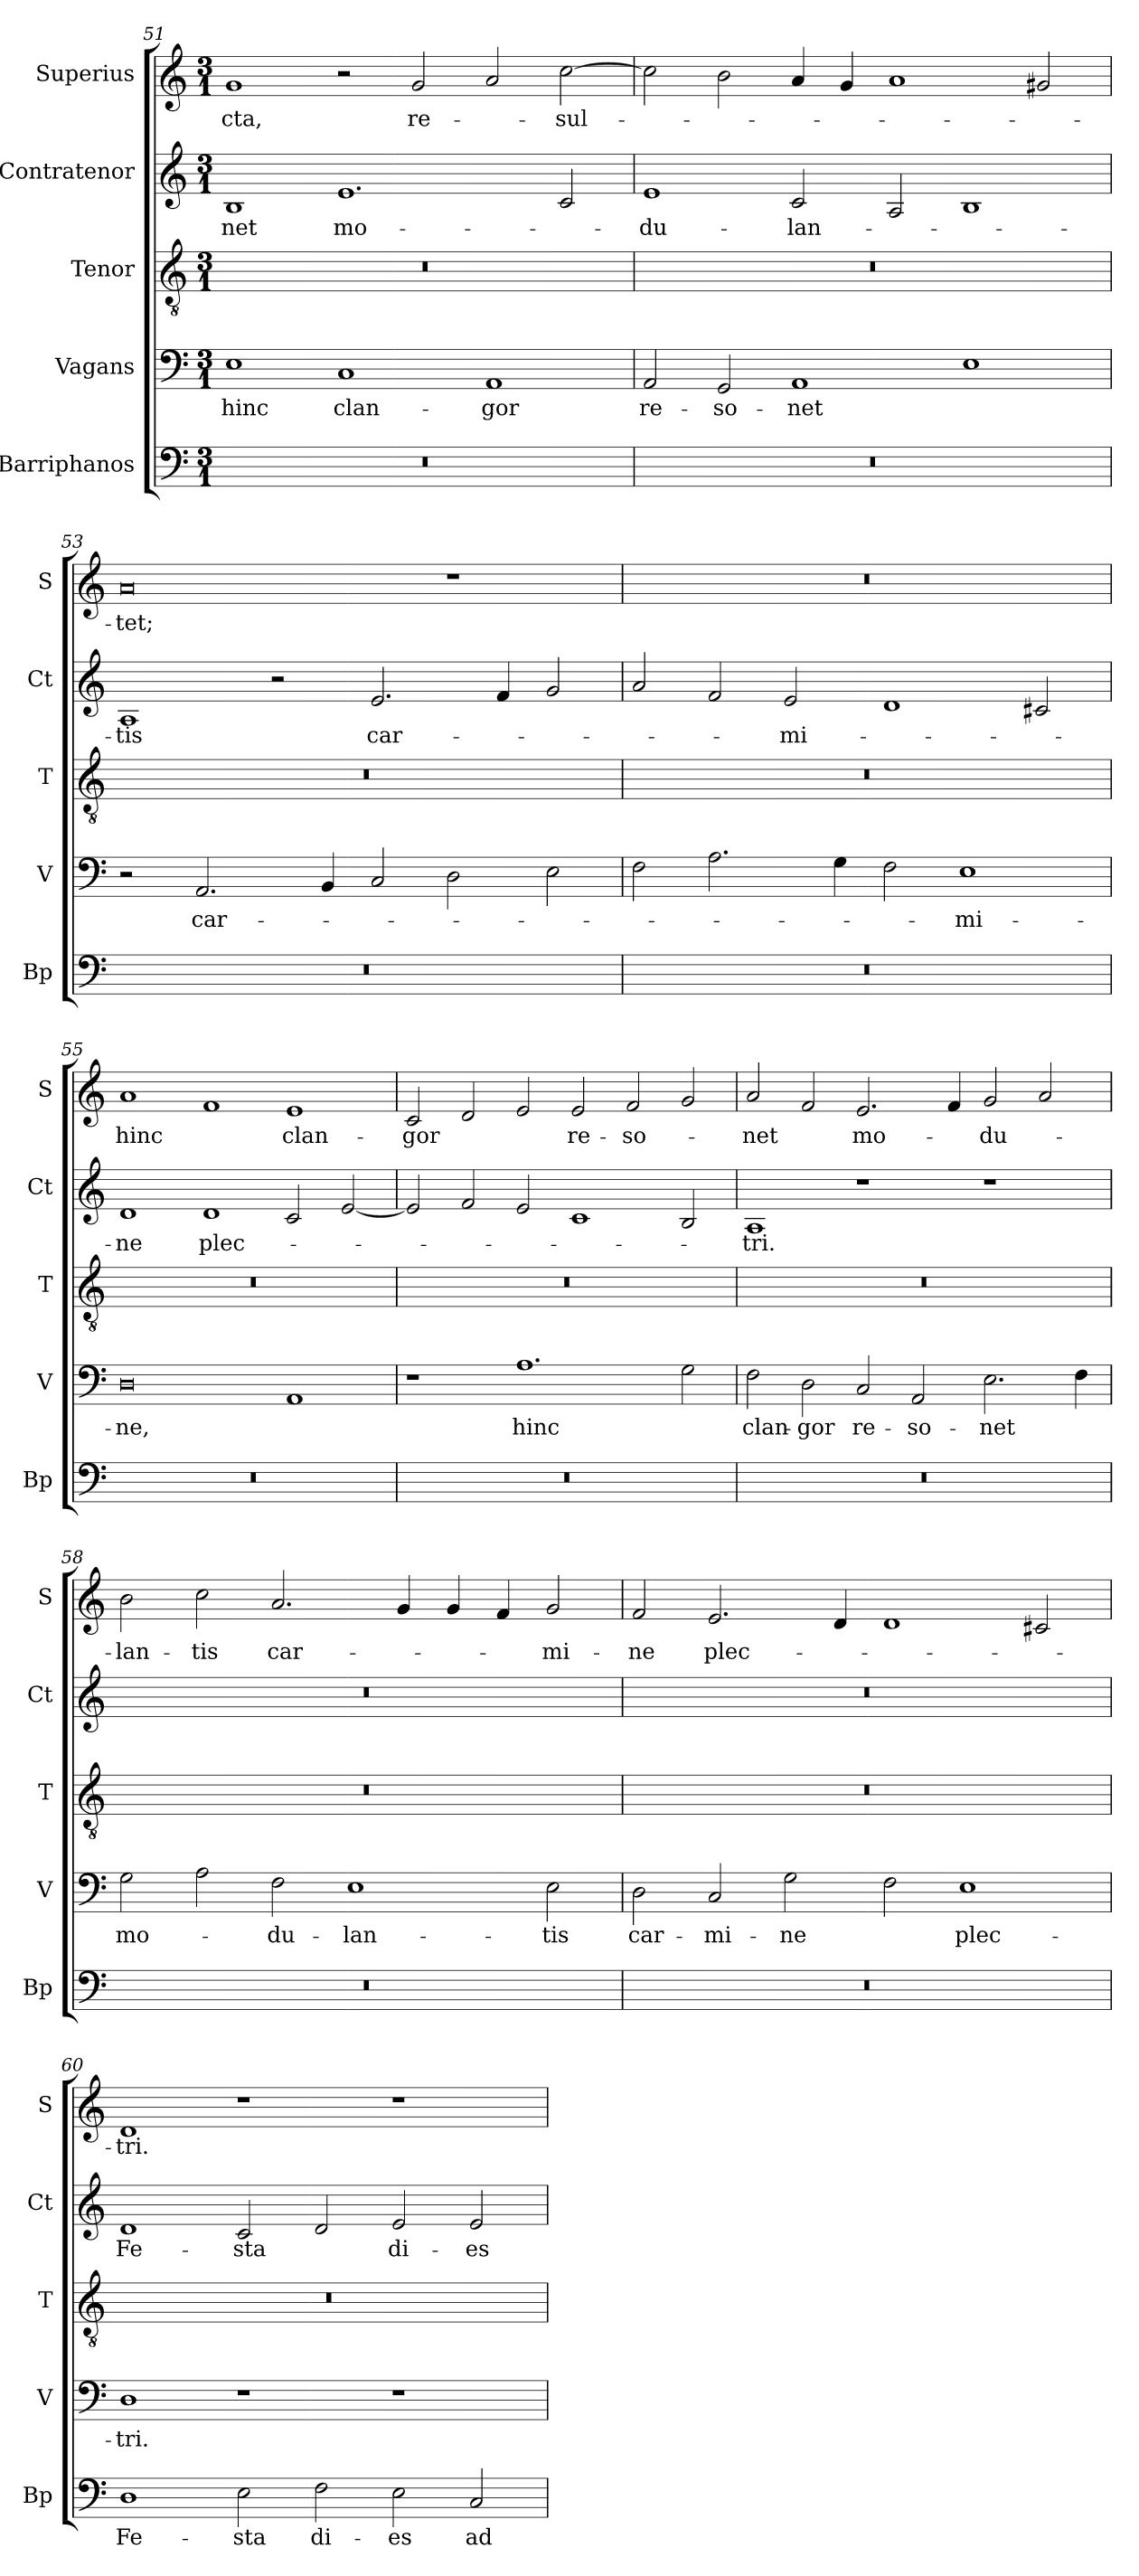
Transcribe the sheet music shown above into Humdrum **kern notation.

**kern	**text	**kern	**text	**kern	**kern	**text	**kern	**text
*part5	*part5	*part4	*part4	*part3	*part2	*part2	*part1	*part1
*staff5	*staff5	*staff4	*staff4	*staff3	*staff2	*staff2	*staff1	*staff1
*I"Barriphanos	*	*I"Vagans	*	*I"Tenor	*I"Contratenor	*	*I"Superius	*
*I'Bp	*	*I'V	*	*I'T	*I'Ct	*	*I'S	*
*clefF4	*	*clefF4	*	*clefGv2	*clefG2	*	*clefG2	*
*k[]	*	*k[]	*	*k[]	*k[]	*	*k[]	*
*M3/1	*	*M3/1	*	*M3/1	*M3/1	*	*M3/1	*
=51	=51	=51	=51	=51	=51	=51	=51	=51
0.r	.	1E	hinc	0.r	1B	-net	1g	-cta,
.	.	1C	clan-	.	1.e	mo-	2r	.
.	.	.	.	.	.	.	2g/	re-
.	.	1AA	-gor	.	.	.	2a/	.
.	.	.	.	.	2c/	.	[2cc\	-sul-
=52	=52	=52	=52	=52	=52	=52	=52	=52
0.r	.	2AA/	re-	0.r	1e	-du-	2cc\]	.
.	.	2GG/	-so-	.	.	.	2b\	.
.	.	1AA	-net	.	2c/	-lan-	4a/	.
.	.	.	.	.	.	.	4g/	.
.	.	.	.	.	2A/	.	1a	.
.	.	1E	.	.	1B	.	.	.
.	.	.	.	.	.	.	2g#X/	.
=53	=53	=53	=53	=53	=53	=53	=53	=53
0.r	.	2r	.	0.r	1A	-tis	0a	-tet;
.	.	2.AA/	car-	.	.	.	.	.
.	.	.	.	.	2r	.	.	.
.	.	4BB/	.	.	.	.	.	.
.	.	2C/	.	.	2.e/	car-	.	.
.	.	2D\	.	.	.	.	1r	.
.	.	.	.	.	4f/	.	.	.
.	.	2E\	.	.	2g/	.	.	.
=54	=54	=54	=54	=54	=54	=54	=54	=54
0.r	.	2F\	.	0.r	2a/	.	0.r	.
.	.	2.A\	.	.	2f/	.	.	.
.	.	.	.	.	2e/	-mi-	.	.
.	.	4G\	.	.	.	.	.	.
.	.	2F\	.	.	1d	.	.	.
.	.	1E	-mi-	.	.	.	.	.
.	.	.	.	.	2c#X/	.	.	.
=55	=55	=55	=55	=55	=55	=55	=55	=55
0.r	.	0D	-ne,	0.r	1d	-ne	1a	hinc
.	.	.	.	.	1d	plec-	1f	.
.	.	1AA	.	.	2c/	.	1e	clan-
.	.	.	.	.	[2e/	.	.	.
=56	=56	=56	=56	=56	=56	=56	=56	=56
0.r	.	1r	.	0.r	2e/]	.	2c/	-gor
.	.	.	.	.	2f/	.	2d/	.
.	.	1.A	hinc	.	2e/	.	2e/	.
.	.	.	.	.	1c	.	2e/	re-
.	.	.	.	.	.	.	2f/	-so-
.	.	2G\	.	.	2B/	.	2g/	.
=57	=57	=57	=57	=57	=57	=57	=57	=57
0.r	.	2F\	clan-	0.r	1A	-tri.	2a/	-net
.	.	2D\	-gor	.	.	.	2f/	.
.	.	2C/	re-	.	1r	.	2.e/	mo-
.	.	2AA/	-so-	.	.	.	.	.
.	.	.	.	.	.	.	4f/	.
.	.	2.E\	-net	.	1r	.	2g/	-du-
.	.	.	.	.	.	.	2a/	.
.	.	4F\	.	.	.	.	.	.
=58	=58	=58	=58	=58	=58	=58	=58	=58
0.r	.	2G\	mo-	0.r	0.r	.	2b\	-lan-
.	.	2A\	.	.	.	.	2cc\	-tis
.	.	2F\	-du-	.	.	.	2.a/	car-
.	.	1E	-lan-	.	.	.	.	.
.	.	.	.	.	.	.	4g/	.
.	.	.	.	.	.	.	4g/	.
.	.	.	.	.	.	.	4f/	.
.	.	2E\	-tis	.	.	.	2g/	-mi-
=59	=59	=59	=59	=59	=59	=59	=59	=59
0.r	.	2D\	car-	0.r	0.r	.	2f/	-ne
.	.	2C/	-mi-	.	.	.	2.e/	plec-
.	.	2G\	-ne	.	.	.	.	.
.	.	.	.	.	.	.	4d/	.
.	.	2F\	.	.	.	.	1d	.
.	.	1E	plec-	.	.	.	.	.
.	.	.	.	.	.	.	2c#X/	.
=60	=60	=60	=60	=60	=60	=60	=60	=60
1D	Fe-	1D	-tri.	0.r	1d	Fe-	1d	-tri.
2E\	-sta	1r	.	.	2c/	-sta	1r	.
2F\	di-	.	.	.	2d/	.	.	.
2E\	-es	1r	.	.	2e/	di-	1r	.
2C/	ad-	.	.	.	2e/	-es	.	.
=	=	=	=	=	=	=	=	=
*-	*-	*-	*-	*-	*-	*-	*-	*-
